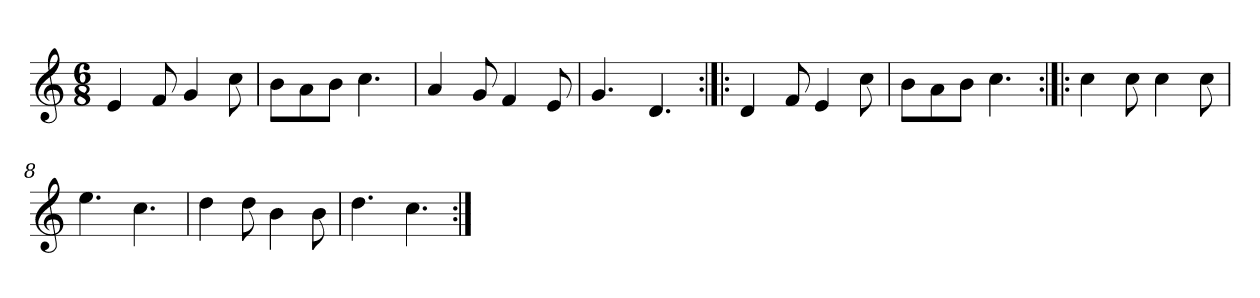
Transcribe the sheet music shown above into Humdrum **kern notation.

**kern
*part1
*staff1
*clefG2
*k[]
*C:
*M6/8
*MM120
=1
4e
8f
4g
8cc
=2
8b\L
8a\
8b\J
4.cc
=3
4a
8g
4f
8e
=4
4.g
4.d
=5:|!|:
4d
8f
4e
8cc
=6
8b\L
8a\
8b\J
4.cc
=7:|!|:
4cc
8cc
4cc
8cc
=8
4.ee
4.cc
=9
4dd
8dd
4b
8b
=10
4.dd
4.cc
=:|!
*-
